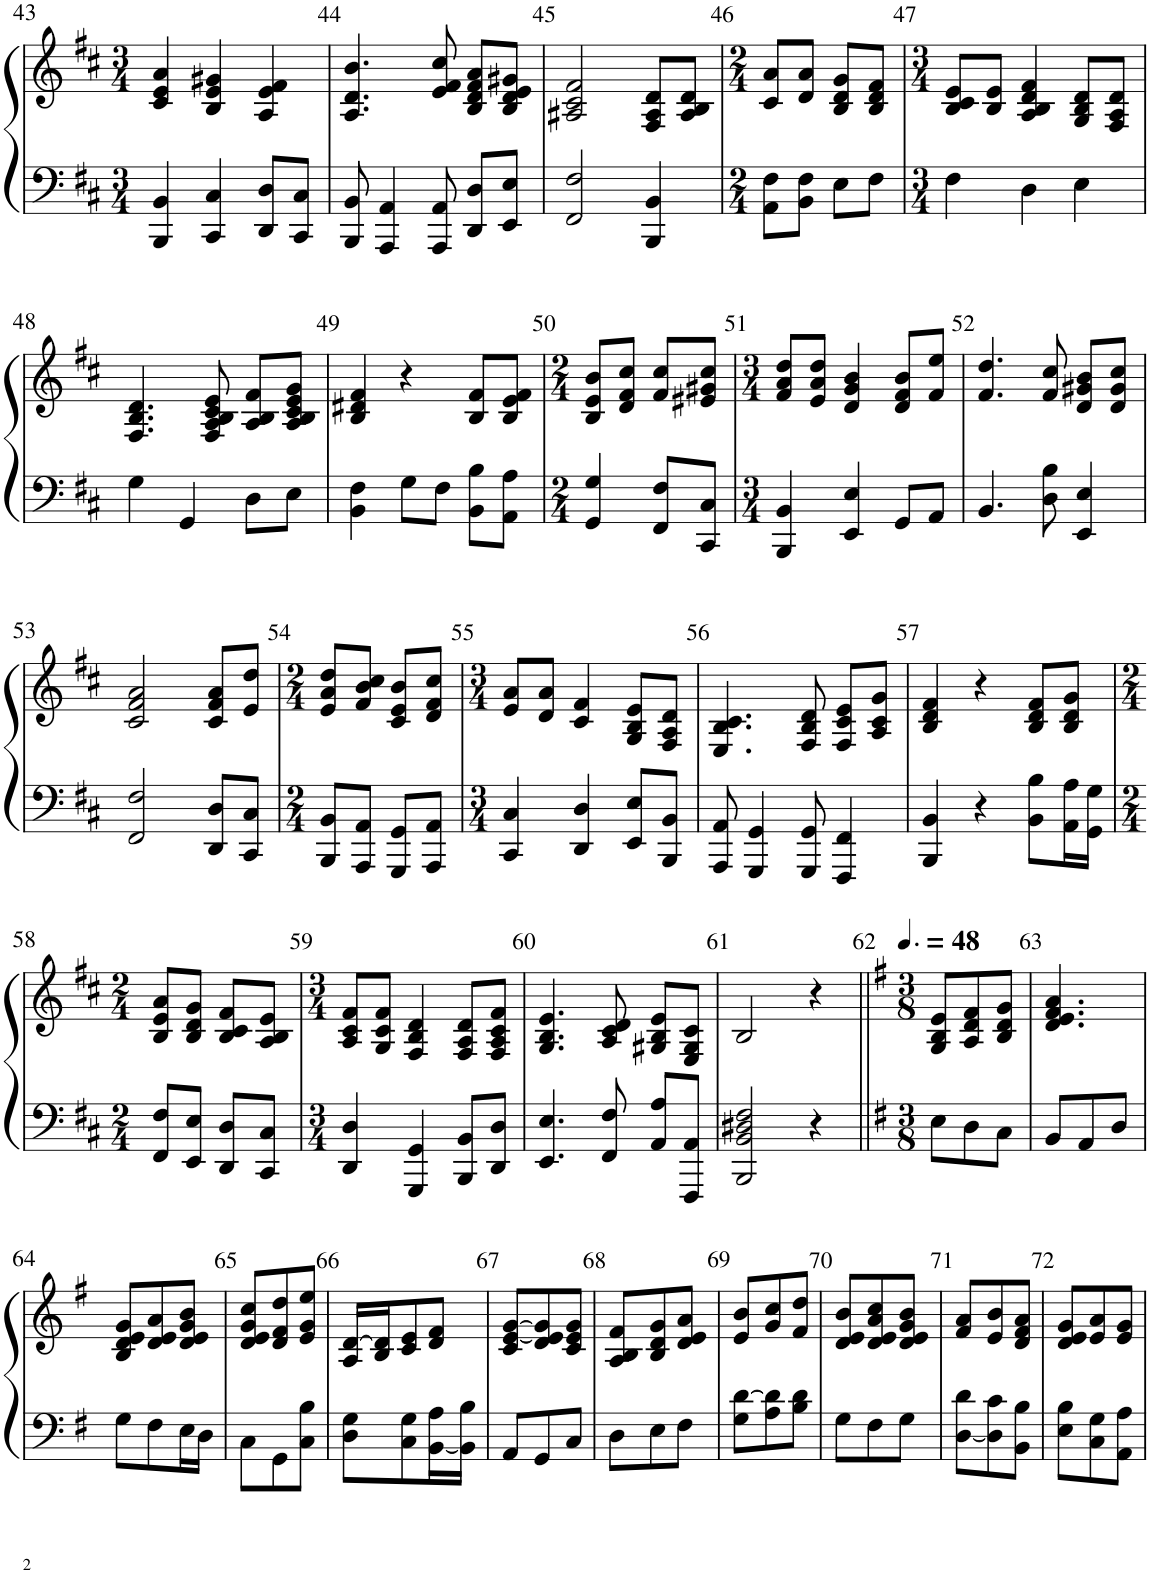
**kern	**kern
*part1	*part1
*staff2	*staff1
*I"Piano	*
*I'Pno.	*
!!LO:PB:g=z
*clefF4	*clefG2
*k[f#c#]	*k[f#c#]
*M3/4	*M3/4
=43	=43
4BBB/ 4BB/	4c#/ 4e/ 4a/
4CC#/ 4C#/	4B/ 4e/ 4g#X/
8DD/ 8D/L	4A/ 4e/ 4f#/
8CC#/ 8C#/J	.
=44	=44
8BBB/ 8BB/	4.A/ 4.d/ 4.b/
4AAA/ 4AA/	.
8AAA/ 8AA/	8e/ 8f#/ 8cc#/
8DD/ 8D/L	8B/ 8d/ 8f#/ 8a/L
8EE/ 8E/J	8B/ 8d/ 8e/ 8g#X/J
=45	=45
2FF#/ 2F#/	2A#X/ 2c#/ 2f#/
4BBB/ 4BB/	8F#/ 8A#/ 8d/L
.	8A#/ 8B/ 8d/J
=46	=46
*M2/4	*M2/4
8AA\ 8F#\L	8c#/ 8a/L
8BB\ 8F#\J	8d/ 8a/J
8E\L	8B/ 8d/ 8g/L
8F#\J	8B/ 8d/ 8f#/J
=47	=47
*M3/4	*M3/4
4F#\	8B/ 8c#/ 8e/L
.	8B/ 8e/J
4D\	4A/ 4B/ 4d/ 4f#/
4E\	8G/ 8B/ 8d/L
.	8F#/ 8A/ 8d/J
!!LO:LB:g=z
=48	=48
4G\	4.F#/ 4.B/ 4.d/
4GG/	.
.	8F#/ 8A/ 8B/ 8c#/ 8e/
8D\L	8A/ 8B/ 8f#/L
8E\J	8A/ 8B/ 8c#/ 8e/ 8g/J
=49	=49
4BB\ 4F#\	4B/ 4d#X/ 4f#/
8G\L	4r
8F#\J	.
8BB\ 8B\L	8B/ 8f#/L
8AA\ 8A\J	8B/ 8e/ 8f#/J
=50	=50
*M2/4	*M2/4
4GG/ 4G/	8B/ 8e/ 8b/L
.	8d/ 8f#/ 8cc#/J
8FF#/ 8F#/L	8f#/ 8cc#/L
8CC#/ 8C#/J	8e#X/ 8g#X/ 8cc#/J
=51	=51
*M3/4	*M3/4
4BBB/ 4BB/	8f#/ 8a/ 8dd/L
.	8e/ 8a/ 8dd/J
4EE/ 4E/	4d/ 4g/ 4b/
8GG/L	8d/ 8f#/ 8b/L
8AA/J	8f#/ 8ee/J
=52	=52
4.BB/	4.f#/ 4.dd/
8D\ 8B\	8f#/ 8cc#/
4EE/ 4E/	8d/ 8g#X/ 8b/L
.	8d/ 8g#/ 8cc#/J
!!LO:LB:g=z
=53	=53
2FF#/ 2F#/	2c#/ 2f#/ 2a/
8DD/ 8D/L	8c#/ 8f#/ 8a/L
8CC#/ 8C#/J	8e/ 8dd/J
=54	=54
*M2/4	*M2/4
8BBB/ 8BB/L	8e/ 8a/ 8dd/L
8AAA/ 8AA/J	8f#/ 8b/ 8cc#/J
8GGG/ 8GG/L	8c#/ 8e/ 8b/L
8AAA/ 8AA/J	8d/ 8f#/ 8cc#/J
=55	=55
*M3/4	*M3/4
4CC#/ 4C#/	8e/ 8a/L
.	8d/ 8a/J
4DD/ 4D/	4c#/ 4f#/
8EE/ 8E/L	8G/ 8B/ 8e/L
8BBB/ 8BB/J	8F#/ 8A/ 8d/J
=56	=56
8AAA/ 8AA/	4.E/ 4.B/ 4.c#/
4GGG/ 4GG/	.
8GGG/ 8GG/	8F#/ 8B/ 8d/
4FFF#/ 4FF#/	8F#/ 8c#/ 8e/L
.	8A/ 8c#/ 8g/J
=57	=57
4BBB/ 4BB/	4B/ 4d/ 4f#/
4r	4r
8BB\ 8B\L	8B/ 8d/ 8f#/L
16AA\ 16A\L	8B/ 8d/ 8g/J
16GG\ 16G\JJ	.
!!LO:LB:g=z
=58	=58
*M2/4	*M2/4
8FF#/ 8F#/L	8B/ 8e/ 8a/L
8EE/ 8E/J	8B/ 8d/ 8g/J
8DD/ 8D/L	8B/ 8c#/ 8f#/L
8CC#/ 8C#/J	8A/ 8B/ 8e/J
=59	=59
*M3/4	*M3/4
4DD/ 4D/	8A/ 8c#/ 8f#/L
.	8G/ 8c#/ 8f#/J
4GGG/ 4GG/	4F#/ 4B/ 4d/
8BBB/ 8BB/L	8F#/ 8A/ 8d/L
8DD/ 8D/J	8F#/ 8A/ 8c#/ 8f#/J
=60	=60
4.EE/ 4.E/	4.G/ 4.B/ 4.e/
8FF#/ 8F#/	8A/ 8c#/ 8d/
8AA/ 8A/L	8G#X/ 8B/ 8e/L
8FFF#/ 8AA/J	8E/ 8G#/ 8c#/J
=61	=61
2BBB/ 2BB/ 2D#X/ 2F#/	2B/
4r	4r
=62||	=62||
*k[f#]	*k[f#]
*M3/8	*M3/8
*	*MM72
8E\L	8G/ 8B/ 8e/L
8D\	8A/ 8d/ 8f#/
8C\J	8B/ 8d/ 8g/J
=63	=63
8BB/L	4.d/ 4.e/ 4.f#/ 4.a/
8AA/	.
8D/J	.
!!LO:LB:g=z
=64	=64
8G\L	8B/ 8d/ 8e/ 8g/L
8F#\	8d/ 8e/ 8a/
16E\L	8d/ 8e/ 8g/ 8b/J
16D\JJ	.
=65	=65
8C\L	8d/ 8e/ 8g/ 8cc/L
8GG\	8d/ 8f#/ 8dd/
8C\ 8B\J	8e/ 8g/ 8ee/J
=66	=66
8D\ 8G\L	16A/ [16d/LL
.	16B/ 16d/]J
8C\ 8G\	8c/ 8e/
[16BB\ 16A\L	8d/ 8f#/J
16BB\] 16B\JJ	.
=67	=67
8AA/L	8c/ [8e/ [8g/L
8GG/	8d/ 8e/] 8g/]
8C/J	8c/ 8e/ 8g/J
=68	=68
8D\L	8A/ 8B/ 8f#/L
8E\	8B/ 8d/ 8g/
8F#\J	8d/ 8e/ 8a/J
=69	=69
8G\ [8d\L	8e/ 8b/L
8A\ 8d\]	8g/ 8cc/
8B\ 8d\J	8f#/ 8dd/J
=70	=70
8G\L	8d/ 8e/ 8b/L
8F#\	8d/ 8e/ 8a/ 8cc/
8G\J	8d/ 8e/ 8g/ 8b/J
=71	=71
[8D\ 8d\L	8f#/ 8a/L
8D\] 8c\	8e/ 8b/
8BB\ 8B\J	8d/ 8f#/ 8a/J
=72	=72
8E\ 8B\L	8d/ 8e/ 8g/L
8C\ 8G\	8e/ 8a/
8AA\ 8A\J	8e/ 8g/J
=	=
*-	*-
